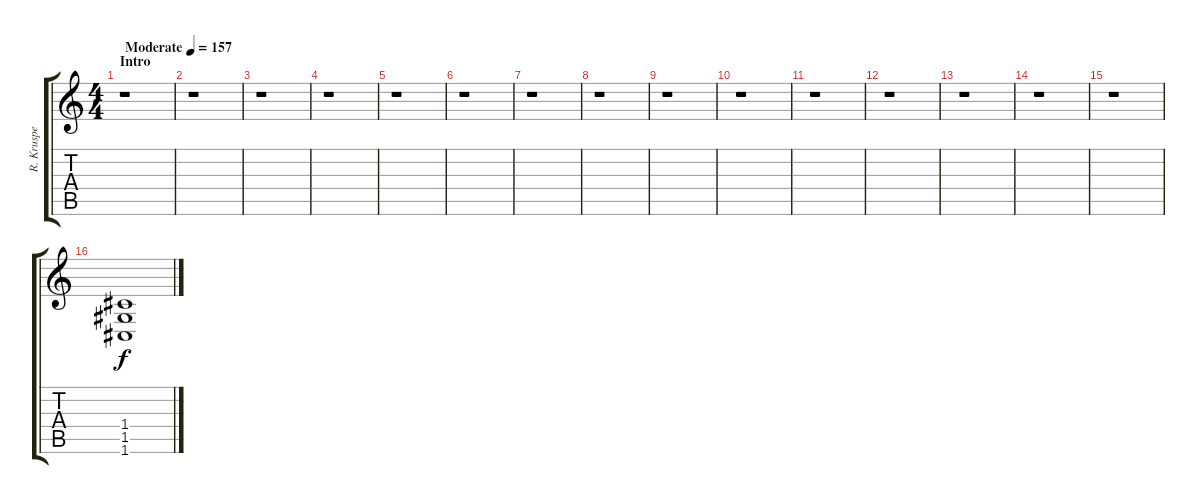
\track ("R. Kruspe" "R. Kruspe") {instrument overdrivenguitar}
\staff {score tabs}
\tuning (D4 A3 F3 C3 G2 C2) {hide}
\ts (4 4)
\section ("" "Intro")
\tempo (157 "Moderate")
\clef g2
\ks c
r.1{dy f instrument overdrivenguitar} |
r.1 |
r.1 |
r.1 |
r.1 |
r.1 |
r.1 |
r.1 |
r.1 |
r.1 |
r.1 |
r.1 |
r.1 |
r.1 |
r.1 |
(1.4 1.5 1.6).1
